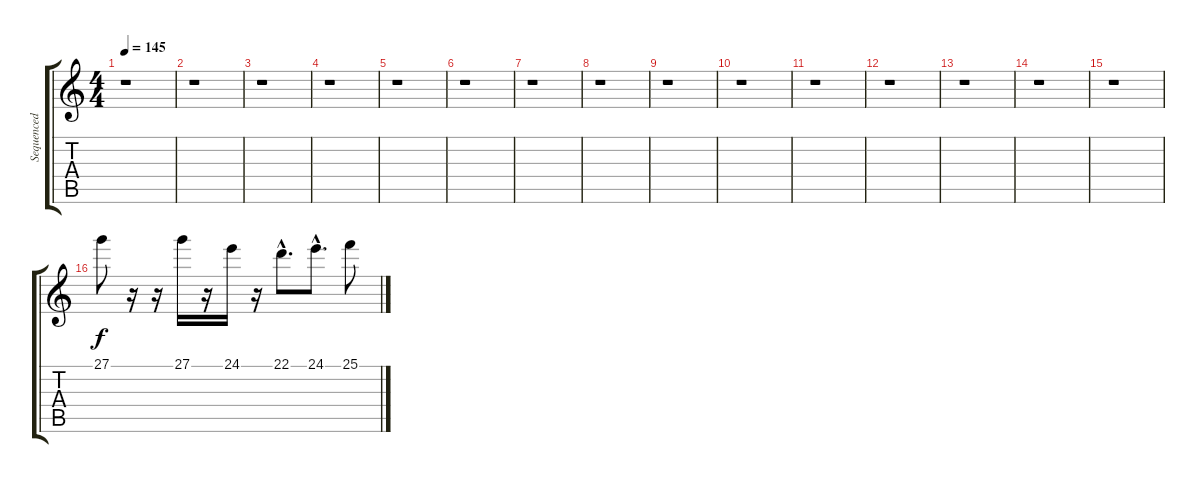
\track ("Sequenced by:" "Sequenced ") {instrument piccolo}
\staff {score tabs}
\tuning (E4 B3 G3 D3 A2 E2) {hide}
\ts (4 4)
\tempo 145
\clef g2
\ks c
r.1{dy f} |
r.1 |
r.1 |
r.1 |
r.1 |
r.1 |
r.1 |
r.1 |
r.1 |
r.1 |
r.1 |
r.1 |
r.1 |
r.1 |
r.1 |
27.1.8 r.16 r.16 27.1.16 r.16 24.1.16 r.16 22.1{hac}.8{d} 24.1{hac}.8{d} 25.1.8
